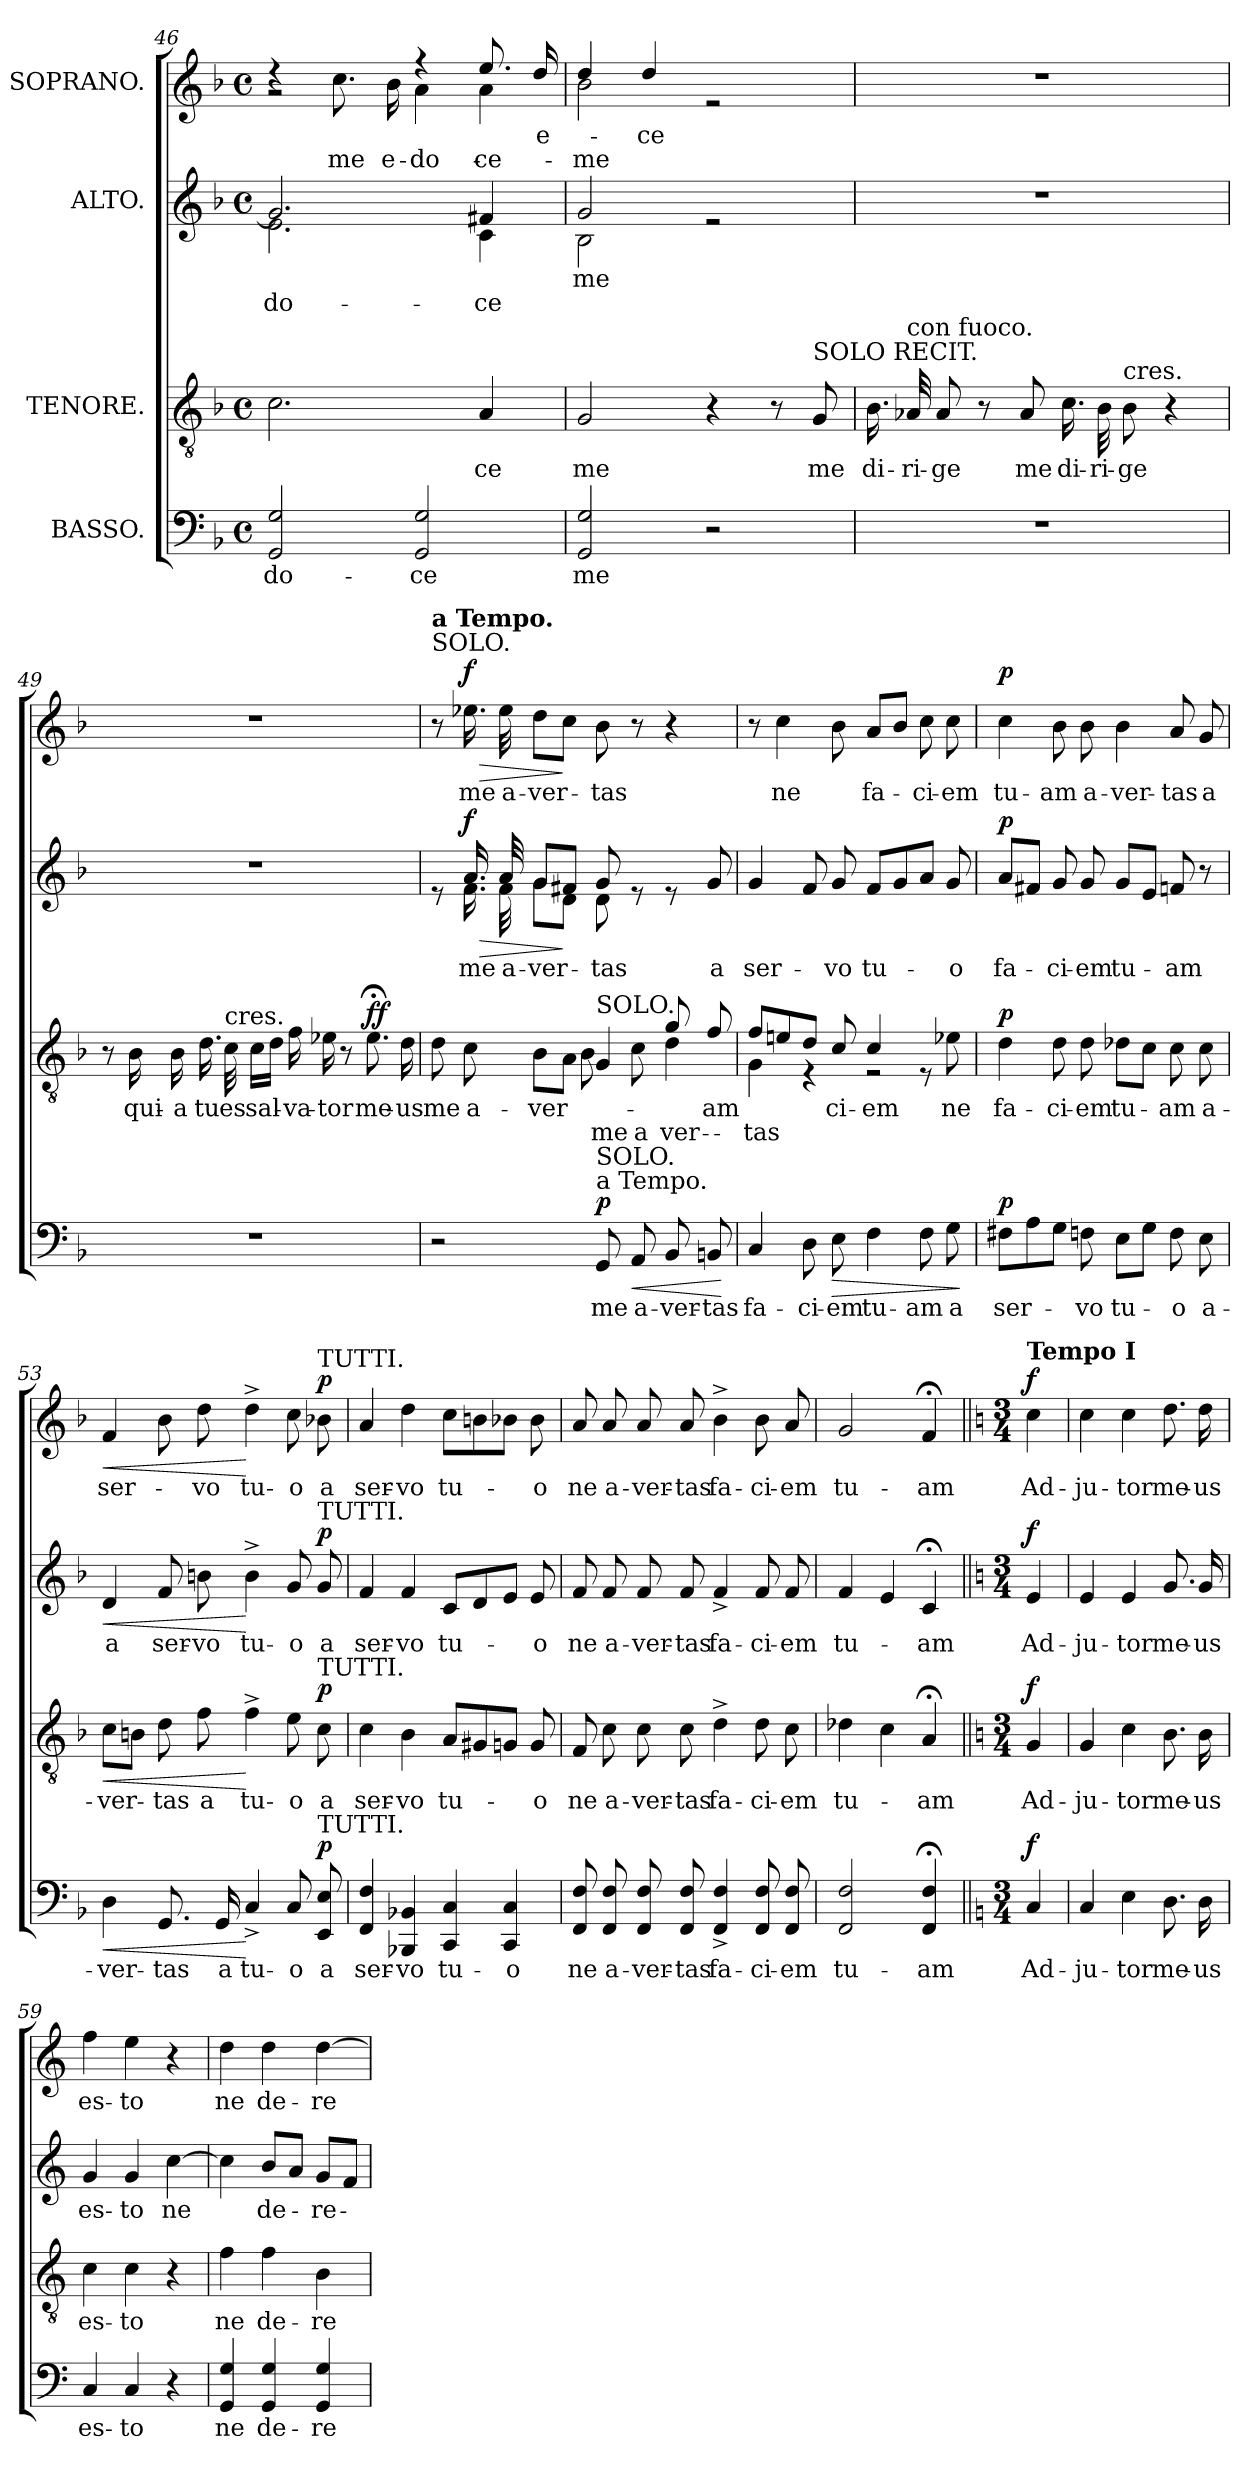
**kern	**text	**dynam	**kern	**text	**text	**dynam	**kern	**text	**text	**dynam	**kern	**text	**text	**dynam
*part4	*part4	*part4	*part3	*part3	*part3	*part3	*part2	*part2	*part2	*part2	*part1	*part1	*part1	*part1
*staff4	*staff4	*staff4	*staff3	*staff3	*staff3	*staff3	*staff2	*staff2	*staff2	*staff2	*staff1	*staff1	*staff1	*staff1
*I"BASSO.	*	*	*I"TENORE.	*	*	*	*I"ALTO.	*	*	*	*I"SOPRANO.	*	*	*
*clefF4	*	*	*clefGv2	*	*	*	*clefG2	*	*	*	*clefG2	*	*	*
*k[b-]	*	*	*k[b-]	*	*	*	*k[b-]	*	*	*	*k[b-]	*	*	*
*M4/4	*	*	*M4/4	*	*	*	*M4/4	*	*	*	*M4/4	*	*	*
*met(c)	*	*	*met(c)	*	*	*	*met(c)	*	*	*	*met(c)	*	*	*
=46	=46	=46	=46	=46	=46	=46	=46	=46	=46	=46	=46	=46	=46	=46
!	!LO:LY:b	!	!	!	!	!	!	!	!LO:LY:b	!	!	!	!	!
*	*	*	*	*	*	*	*^	*	*	*	*^	*	*	*
2GG/ 2G/	do-	.	2.c\	.	.	.	2.g/]	2.e\	.	-do-	.	2rg	4rdd	.	.	.
!	!	!	!	!	!	!	!	!	!	!	!	!	!	!	!LO:LY:b	!
.	.	.	.	.	.	.	.	.	.	.	.	.	8.cc\	.	me	.
!	!	!	!	!	!	!	!	!	!	!	!	!	!	!	!LO:LY:b	!
.	.	.	.	.	.	.	.	.	.	.	.	.	16b-\	.	e-	.
!	!LO:LY:b	!	!	!	!	!	!	!	!	!	!	!	!	!	!LO:LY:b	!
2GG/ 2G/	-ce	.	.	.	.	.	.	.	.	.	.	4r	4a\	.	-do-	.
!	!	!	!	!LO:LY:b	!	!	!	!	!LO:LY:b	!	!	!	!	!	!	!
!	!	!	!	!	!	!	!	!	!	!LO:LY:b	!	!	!	!LO:LY:b	!	!
!	!	!	!	!	!	!	!	!	!	!	!	!	!	!	!LO:LY:b	!
.	.	.	4A/	-ce	.	.	4f#X/	4c\	.	-ce	.	8.ee/	4a\	.	-ce	.
!	!	!	!	!	!	!	!	!	!	!	!	!	!	!LO:LY:b	!	!
.	.	.	.	.	.	.	.	.	.	.	.	16dd/	.	e-	.	.
=47	=47	=47	=47	=47	=47	=47	=47	=47	=47	=47	=47	=47	=47	=47	=47	=47
!	!LO:LY:b	!	!	!LO:LY:b	!	!	!	!	!LO:LY:b	!	!	!	!	!LO:LY:b	!	!
!	!	!	!	!	!	!	!	!	!	!	!	!	!	!	!LO:LY:b	!
2GG/ 2G/	me	.	2G/	me	.	.	2g/	2B-\	me	.	.	4dd/	2b-\	.	me	.
!	!	!	!	!	!	!	!	!	!	!	!	!	!	!LO:LY:b	!	!
.	.	.	.	.	.	.	.	.	.	.	.	4dd/	.	-ce	.	.
2r	.	.	4r	.	.	.	2re	2ryy	.	.	.	2re	2ryy	.	.	.
.	.	.	8r	.	.	.	.	.	.	.	.	.	.	.	.	.
!	!	!	!LO:TX:a:t=SOLO RECIT.	!	!	!	!	!	!	!	!	!	!	!	!	!
!	!	!	!	!LO:LY:b	!	!	!	!	!	!	!	!	!	!	!	!
.	.	.	8G/	me	.	.	.	.	.	.	.	.	.	.	.	.
*	*	*	*	*	*	*	*v	*v	*	*	*	*	*	*	*	*
*	*	*	*	*	*	*	*	*	*	*	*v	*v	*	*	*
=48	=48	=48	=48	=48	=48	=48	=48	=48	=48	=48	=48	=48	=48	=48
!	!	!	!	!LO:LY:b	!	!	!	!	!	!	!	!	!	!
1r	.	.	16.B-\	di-	.	.	1r	.	.	.	1r	.	.	.
!	!	!	!LO:TX:a:t=con   fuoco.	!	!	!	!	!	!	!	!	!	!	!
!	!	!	!	!LO:LY:b	!	!	!	!	!	!	!	!	!	!
.	.	.	32A-X/	-ri-	.	.	.	.	.	.	.	.	.	.
!	!	!	!	!LO:LY:b	!	!	!	!	!	!	!	!	!	!
.	.	.	8A-/	-ge	.	.	.	.	.	.	.	.	.	.
.	.	.	8r	.	.	.	.	.	.	.	.	.	.	.
!	!	!	!	!LO:LY:b	!	!	!	!	!	!	!	!	!	!
.	.	.	8A-/	me	.	.	.	.	.	.	.	.	.	.
!	!	!	!	!LO:LY:b	!	!	!	!	!	!	!	!	!	!
.	.	.	16.c\	di-	.	.	.	.	.	.	.	.	.	.
!	!	!	!	!LO:LY:b	!	!	!	!	!	!	!	!	!	!
.	.	.	32B-\	-ri-	.	.	.	.	.	.	.	.	.	.
!	!	!	!LO:TX:a:t=cres.	!	!	!	!	!	!	!	!	!	!	!
!	!	!	!	!LO:LY:b	!	!	!	!	!	!	!	!	!	!
.	.	.	8B-\	-ge	.	.	.	.	.	.	.	.	.	.
.	.	.	4r	.	.	.	.	.	.	.	.	.	.	.
!!LO:LB:g=z
=49	=49	=49	=49	=49	=49	=49	=49	=49	=49	=49	=49	=49	=49	=49
1r	.	.	8r	.	.	.	1r	.	.	.	1r	.	.	.
!	!	!	!	!LO:LY:b	!	!	!	!	!	!	!	!	!	!
.	.	.	16B-\	qui-	.	.	.	.	.	.	.	.	.	.
!	!	!	!	!LO:LY:b	!	!	!	!	!	!	!	!	!	!
.	.	.	16B-\	-a	.	.	.	.	.	.	.	.	.	.
!	!	!	!	!LO:LY:b	!	!	!	!	!	!	!	!	!	!
.	.	.	16.d\	tu	.	.	.	.	.	.	.	.	.	.
!	!	!	!LO:TX:a:t=cres.	!	!	!	!	!	!	!	!	!	!	!
!	!	!	!	!LO:LY:b	!	!	!	!	!	!	!	!	!	!
.	.	.	32c\	es	.	.	.	.	.	.	.	.	.	.
!	!	!	!	!LO:LY:b	!	!	!	!	!	!	!	!	!	!
.	.	.	16c\LL	sal-	.	.	.	.	.	.	.	.	.	.
.	.	.	16d\JJ	.	.	.	.	.	.	.	.	.	.	.
!	!	!	!	!LO:LY:b	!	!	!	!	!	!	!	!	!	!
.	.	.	16f\	-va-	.	.	.	.	.	.	.	.	.	.
!	!	!	!	!LO:LY:b	!	!	!	!	!	!	!	!	!	!
.	.	.	16e-X\	-tor	.	.	.	.	.	.	.	.	.	.
.	.	.	8r	.	.	.	.	.	.	.	.	.	.	.
!	!	!	!	!LO:LY:b	!	!LO:DY:a	!	!	!	!	!	!	!	!
.	.	.	8.e-;<\	me-	.	ff	.	.	.	.	.	.	.	.
!	!	!	!	!LO:LY:b	!	!	!	!	!	!	!	!	!	!
.	.	.	16d\	-us	.	.	.	.	.	.	.	.	.	.
=50	=50	=50	=50	=50	=50	=50	=50	=50	=50	=50	=50	=50	=50	=50
!	!	!	!	!	!	!	!	!	!	!	!LO:TX:a:t=SOLO.	!	!	!
!	!	!	!	!	!	!	!	!	!	!	!LO:TX:a:B:t=a Tempo.	!	!	!
!	!	!	!	!	!	!	!LO:TX:a:t=SOLO.	!	!	!	!	!	!	!
!	!	!	!	!LO:LY:b	!	!	!	!	!	!	!	!	!	!
*	*	*	*^	*	*	*	*^	*	*	*	*	*	*	*
2r	.	.	8d\	2ryy	me	.	.	8re	8ryy	.	.	.	8r	.	.	.
!	!	!	!	!	!LO:LY:b	!	!	!	!	!LO:LY:b	!	!LO:HP:b	!	!LO:LY:b	!	!LO:HP:b
!	!	!	!	!	!	!	!	!	!	!	!	!LO:DY:n=1:a	!	!	!	!LO:DY:n=1:a
.	.	.	8c\	.	a-	.	.	16.a/	16.f\	me	.	> f	16.ee-X\	me	.	> f
!	!	!	!	!	!	!	!	!	!	!LO:LY:b	!	!	!	!LO:LY:b	!	!
.	.	.	.	.	.	.	.	32a/	32f\	a-	.	.	32ee-\	a-	.	.
!	!	!	!	!	!LO:LY:b	!	!	!	!	!LO:LY:b	!	!	!	!LO:LY:b	!	!
.	.	.	8B-\L	.	-ver-	.	.	8g/L	8g\L	-ver-	.	.	8dd\L	-ver-	.	.
.	.	.	8A\J	.	.	.	.	8f#X/J	8d\J	.	.	]	8cc\J	.	.	]
!	!	!	!LO:TX:a:t=SOLO.	!	!	!	!	!	!	!	!	!	!	!	!	!
!LO:TX:a:t=a Tempo.	!	!	!	!	!	!	!	!	!	!	!	!	!	!	!	!
!LO:TX:a:t=SOLO.	!	!	!	!	!	!	!	!	!	!	!	!	!	!	!	!
!	!LO:LY:b	!	!	!	!LO:LY:b	!	!	!	!	!	!	!	!	!	!	!
!	!	!LO:DY:a	!	!	!	!LO:LY:b	!	!	!	!LO:LY:b	!	!	!	!LO:LY:b	!	!
8GG/	me	p	4G/	8B-\	.	me	.	8g/	8d\	-tas	.	.	8b-\	-tas	.	.
!	!LO:LY:b	!LO:HP:b	!	!	!	!LO:LY:b	!	!	!	!	!	!	!	!	!	!
8AA/	a-	<	.	8c\	.	a-	.	8re	4.ryy	.	.	.	8r	.	.	.
!	!LO:LY:b	!	!	!	!LO:LY:b	!	!	!	!	!	!	!	!	!	!	!
!	!	!	!	!	!	!LO:LY:b	!	!	!	!	!	!	!	!	!	!
8BB-/	-ver-	.	8g/	4d\	.	-ver-	.	8re	.	.	.	.	4r	.	.	.
!	!LO:LY:b	!	!	!	!LO:LY:b	!	!	!	!	!LO:LY:b	!	!	!	!	!	!
8BBn/	-tas	.	8f/	.	-am	.	.	8g/	.	a	.	.	.	.	.	.
*	*	*	*v	*v	*	*	*	*	*	*	*	*	*	*	*	*
*	*	*	*	*	*	*	*v	*v	*	*	*	*	*	*	*
.	.	[	.	.	.	.	.	.	.	.	.	.	.	.
=51	=51	=51	=51	=51	=51	=51	=51	=51	=51	=51	=51	=51	=51	=51
!	!LO:LY:b	!	!	!LO:LY:b	!	!	!	!	!	!	!	!	!	!
*	*	*	*^	*	*	*	*	*	*	*	*	*	*	*
!	!	!	!	!	!	!LO:LY:b	!	!	!LO:LY:b	!	!	!	!	!	!
4C/	fa-	.	8f/L	4G\	.	-tas	.	4g/	ser-	.	.	8r	.	.	.
!	!	!	!	!	!	!	!	!	!	!	!	!	!LO:LY:b	!	!
.	.	.	8en/	.	.	.	.	.	.	.	.	4cc\	ne	.	.
!	!LO:LY:b	!	!	!	!	!	!	!	!	!	!	!	!	!	!
8D\	-ci-	.	8d/J	4r	.	.	.	8f/	.	.	.	.	.	.	.
!	!LO:LY:b	!LO:HP:b	!	!	!LO:LY:b	!	!	!	!LO:LY:b	!	!	!	!	!	!
8E\	-em	>	8c/	.	-ci-	.	.	8g/	-vo	.	.	8b-\	.	.	.
!	!LO:LY:b	!	!	!	!LO:LY:b	!	!	!	!LO:LY:b	!	!	!	!LO:LY:b	!	!
4F\	tu-	.	4c/	2r	-em	.	.	8f/L	tu-	.	.	8a/L	fa-	.	.
.	.	.	.	.	.	.	.	8g/	.	.	.	8b-/J	.	.	.
!	!LO:LY:b	!	!	!	!	!	!	!	!	!	!	!	!LO:LY:b	!	!
8F\	-am	.	8rE	.	.	.	.	8a/J	.	.	.	8cc\	-ci-	.	.
!	!LO:LY:b	!	!	!	!LO:LY:b	!	!	!	!LO:LY:b	!	!	!	!LO:LY:b	!	!
8G\	a	.	8e-X\	.	ne	.	.	8g/	-o	.	.	8cc\	-em	.	.
*	*	*	*v	*v	*	*	*	*	*	*	*	*	*	*	*
.	.	]	.	.	.	.	.	.	.	.	.	.	.	.
!!LO:PB:g=z
=52	=52	=52	=52	=52	=52	=52	=52	=52	=52	=52	=52	=52	=52	=52
!	!LO:LY:b	!LO:DY:a	!	!LO:LY:b	!	!LO:DY:a	!	!LO:LY:b	!	!LO:DY:a	!	!LO:LY:b	!	!LO:DY:a
8F#X\L	ser-	p	4d\	fa-	.	p	8a/L	fa-	.	p	4cc\	tu-	.	p
8A\	.	.	.	.	.	.	8f#X/J	.	.	.	.	.	.	.
!	!	!	!	!LO:LY:b	!	!	!	!LO:LY:b	!	!	!	!LO:LY:b	!	!
8G\J	.	.	8d\	-ci-	.	.	8g/	-ci-	.	.	8b-\	-am	.	.
!	!LO:LY:b	!	!	!LO:LY:b	!	!	!	!LO:LY:b	!	!	!	!LO:LY:b	!	!
8Fn\	-vo	.	8d\	-em	.	.	8g/	-em	.	.	8b-\	a-	.	.
!	!LO:LY:b	!	!	!LO:LY:b	!	!	!	!LO:LY:b	!	!	!	!LO:LY:b	!	!
8E\L	tu-	.	8d-X\L	tu-	.	.	8g/L	tu-	.	.	4b-\	-ver-	.	.
8G\J	.	.	8c\J	.	.	.	8e/J	.	.	.	.	.	.	.
!	!LO:LY:b	!	!	!LO:LY:b	!	!	!	!LO:LY:b	!	!	!	!LO:LY:b	!	!
8F\	-o	.	8c\	-am	.	.	8fn/	-am	.	.	8a/	-tas	.	.
!	!LO:LY:b	!	!	!LO:LY:b	!	!	!	!	!	!	!	!LO:LY:b	!	!
8E\	a-	.	8c\	a-	.	.	8r	.	.	.	8g/	a	.	.
=53	=53	=53	=53	=53	=53	=53	=53	=53	=53	=53	=53	=53	=53	=53
!	!LO:LY:b	!LO:HP:b	!	!LO:LY:b	!	!LO:HP:b	!	!LO:LY:b	!	!LO:HP:b	!	!LO:LY:b	!	!LO:HP:b
4D\	-ver-	<	8c\L	-ver-	.	<	4d/	a	.	<	4f/	ser-	.	<
.	.	.	8Bn\J	.	.	.	.	.	.	.	.	.	.	.
!	!LO:LY:b	!	!	!LO:LY:b	!	!	!	!LO:LY:b	!	!	!	!	!	!
8.GG/	-tas	.	8d\	-tas	.	.	8f/	ser-	.	.	8b-\	.	.	.
!	!	!	!	!LO:LY:b	!	!	!	!LO:LY:b	!	!	!	!LO:LY:b	!	!
.	.	.	8f\	a	.	.	8bn\	-vo	.	.	8dd\	-vo	.	.
!	!LO:LY:b	!	!	!	!	!	!	!	!	!	!	!	!	!
16GG/	a	.	.	.	.	.	.	.	.	.	.	.	.	.
!	!LO:LY:b	!	!	!LO:LY:b	!	!	!	!LO:LY:b	!	!	!	!LO:LY:b	!	!
4C^/	tu-	[	4f^\	tu-	.	[	4b^\	tu-	.	[	4dd^\	tu-	.	[
!	!LO:LY:b	!	!	!LO:LY:b	!	!	!	!LO:LY:b	!	!	!	!LO:LY:b	!	!
8C/	-o	.	8e\	-o	.	.	8g/	-o	.	.	8cc\	-o	.	.
!	!	!	!	!	!	!	!	!	!	!	!LO:TX:a:t=TUTTI.	!	!	!
!	!	!	!	!	!	!	!LO:TX:a:t=TUTTI.	!	!	!	!	!	!	!
!	!	!	!LO:TX:a:t=TUTTI.	!	!	!	!	!	!	!	!	!	!	!
!LO:TX:a:t=TUTTI.	!	!	!	!	!	!	!	!	!	!	!	!	!	!
!	!LO:LY:b	!LO:DY:a	!	!LO:LY:b	!	!LO:DY:a	!	!LO:LY:b	!	!LO:DY:a	!	!LO:LY:b	!	!LO:DY:a
8EE/ 8E/	a	p	8c\	a	.	p	8g/	a	.	p	8b-X\	a	.	p
=54	=54	=54	=54	=54	=54	=54	=54	=54	=54	=54	=54	=54	=54	=54
!	!LO:LY:b	!	!	!LO:LY:b	!	!	!	!LO:LY:b	!	!	!	!LO:LY:b	!	!
4FF/ 4F/	ser-	.	4c\	ser-	.	.	4f/	ser-	.	.	4a/	ser-	.	.
!	!LO:LY:b	!	!	!LO:LY:b	!	!	!	!LO:LY:b	!	!	!	!LO:LY:b	!	!
4BBB-X/ 4BB-X/	-vo	.	4B-\	-vo	.	.	4f/	-vo	.	.	4dd\	-vo	.	.
!	!LO:LY:b	!	!	!LO:LY:b	!	!	!	!LO:LY:b	!	!	!	!LO:LY:b	!	!
4CC/ 4C/	tu-	.	8A/L	tu-	.	.	8c/L	tu-	.	.	8cc\L	tu-	.	.
.	.	.	8G#X/	.	.	.	8d/	.	.	.	8bn\	.	.	.
!	!LO:LY:b	!	!	!	!	!	!	!	!	!	!	!	!	!
4CC/ 4C/	o	.	8Gn/J	.	.	.	8e/J	.	.	.	8b-X\J	.	.	.
!	!	!	!	!LO:LY:b	!	!	!	!LO:LY:b	!	!	!	!LO:LY:b	!	!
.	.	.	8G/	-o	.	.	8e/	-o	.	.	8b-\	-o	.	.
=55	=55	=55	=55	=55	=55	=55	=55	=55	=55	=55	=55	=55	=55	=55
!	!LO:LY:b	!	!	!LO:LY:b	!	!	!	!LO:LY:b	!	!	!	!LO:LY:b	!	!
8FF/ 8F/	ne	.	8F/	ne	.	.	8f/	ne	.	.	8a/	ne	.	.
!	!LO:LY:b	!	!	!LO:LY:b	!	!	!	!LO:LY:b	!	!	!	!LO:LY:b	!	!
8FF/ 8F/	a-	.	8c\	a-	.	.	8f/	a-	.	.	8a/	a-	.	.
!	!LO:LY:b	!	!	!LO:LY:b	!	!	!	!LO:LY:b	!	!	!	!LO:LY:b	!	!
8FF/ 8F/	-ver-	.	8c\	-ver-	.	.	8f/	-ver-	.	.	8a/	-ver-	.	.
!	!LO:LY:b	!	!	!LO:LY:b	!	!	!	!LO:LY:b	!	!	!	!LO:LY:b	!	!
8FF/ 8F/	-tas	.	8c\	-tas	.	.	8f/	-tas	.	.	8a/	-tas	.	.
!	!LO:LY:b	!	!	!LO:LY:b	!	!	!	!LO:LY:b	!	!	!	!LO:LY:b	!	!
4FF/^ 4F/^	fa-	.	4d^\	fa-	.	.	4f^/	fa-	.	.	4b-^\	fa-	.	.
!	!LO:LY:b	!	!	!LO:LY:b	!	!	!	!LO:LY:b	!	!	!	!LO:LY:b	!	!
8FF/ 8F/	-ci-	.	8d\	-ci-	.	.	8f/	-ci-	.	.	8b-\	-ci-	.	.
!	!LO:LY:b	!	!	!LO:LY:b	!	!	!	!LO:LY:b	!	!	!	!LO:LY:b	!	!
8FF/ 8F/	-em	.	8c\	-em	.	.	8f/	-em	.	.	8a/	-em	.	.
!!LO:LB:g=z
=56	=56	=56	=56	=56	=56	=56	=56	=56	=56	=56	=56	=56	=56	=56
!	!LO:LY:b	!	!	!LO:LY:b	!	!	!	!LO:LY:b	!	!	!	!LO:LY:b	!	!
2FF/ 2F/	tu-	.	4d-X\	tu-	.	.	4f/	tu-	.	.	2g/	tu-	.	.
.	.	.	4c\	.	.	.	4e/	.	.	.	.	.	.	.
!	!LO:LY:b	!	!	!LO:LY:b	!	!	!	!LO:LY:b	!	!	!	!LO:LY:b	!	!
4FF/;< 4F/;<	-am	.	4A;</	-am	.	.	4c;</	-am	.	.	4f;</	-am	.	.
=57||	=57||	=57||	=57||	=57||	=57||	=57||	=57||	=57||	=57||	=57||	=57||	=57||	=57||	=57||
*k[]	*	*	*k[]	*	*	*	*k[]	*	*	*	*k[]	*	*	*
*M3/4	*	*	*M3/4	*	*	*	*M3/4	*	*	*	*M3/4	*	*	*
!	!	!	!	!	!	!	!	!	!	!	!LO:TX:a:B:t=Tempo I	!	!	!
!	!LO:LY:b	!LO:DY:a	!	!LO:LY:b	!	!LO:DY:a	!	!LO:LY:b	!	!LO:DY:a	!	!LO:LY:b	!	!LO:DY:a
4C/	Ad-	f	4G/	Ad-	.	f	4e/	Ad-	.	f	4cc\	Ad-	.	f
=58	=58	=58	=58	=58	=58	=58	=58	=58	=58	=58	=58	=58	=58	=58
!	!LO:LY:b	!	!	!LO:LY:b	!	!	!	!LO:LY:b	!	!	!	!LO:LY:b	!	!
4C/	-ju-	.	4G/	-ju-	.	.	4e/	-ju-	.	.	4cc\	-ju-	.	.
!	!LO:LY:b	!	!	!LO:LY:b	!	!	!	!LO:LY:b	!	!	!	!LO:LY:b	!	!
4E\	-tor	.	4c\	-tor	.	.	4e/	-tor	.	.	4cc\	-tor	.	.
!	!LO:LY:b	!	!	!LO:LY:b	!	!	!	!LO:LY:b	!	!	!	!LO:LY:b	!	!
8.D\	me-	.	8.B\	me-	.	.	8.g/	me-	.	.	8.dd\	me-	.	.
!	!LO:LY:b	!	!	!LO:LY:b	!	!	!	!LO:LY:b	!	!	!	!LO:LY:b	!	!
16D\	-us	.	16B\	-us	.	.	16g/	-us	.	.	16dd\	-us	.	.
=59	=59	=59	=59	=59	=59	=59	=59	=59	=59	=59	=59	=59	=59	=59
!	!LO:LY:b	!	!	!LO:LY:b	!	!	!	!LO:LY:b	!	!	!	!LO:LY:b	!	!
4C/	es-	.	4c\	es-	.	.	4g/	es-	.	.	4ff\	es-	.	.
!	!LO:LY:b	!	!	!LO:LY:b	!	!	!	!LO:LY:b	!	!	!	!LO:LY:b	!	!
4C/	-to	.	4c\	-to	.	.	4g/	-to	.	.	4ee\	-to	.	.
!	!	!	!	!	!	!	!	!LO:LY:b	!	!	!	!	!	!
4r	.	.	4r	.	.	.	[4cc\	ne	.	.	4r	.	.	.
=60	=60	=60	=60	=60	=60	=60	=60	=60	=60	=60	=60	=60	=60	=60
!	!LO:LY:b	!	!	!LO:LY:b	!	!	!	!	!	!	!	!LO:LY:b	!	!
4GG/ 4G/	ne	.	4f\	ne	.	.	4cc\]	.	.	.	4dd\	ne	.	.
!	!LO:LY:b	!	!	!LO:LY:b	!	!	!	!LO:LY:b	!	!	!	!LO:LY:b	!	!
4GG/ 4G/	de-	.	4f\	de-	.	.	8b/L	de-	.	.	4dd\	de-	.	.
.	.	.	.	.	.	.	8a/J	.	.	.	.	.	.	.
!	!LO:LY:b	!	!	!LO:LY:b	!	!	!	!LO:LY:b	!	!	!	!LO:LY:b	!	!
4GG/ 4G/	-re-	.	4B\	-re-	.	.	8g/L	-re-	.	.	[4dd\	-re-	.	.
.	.	.	.	.	.	.	8f/J	.	.	.	.	.	.	.
=	=	=	=	=	=	=	=	=	=	=	=	=	=	=
*-	*-	*-	*-	*-	*-	*-	*-	*-	*-	*-	*-	*-	*-	*-
